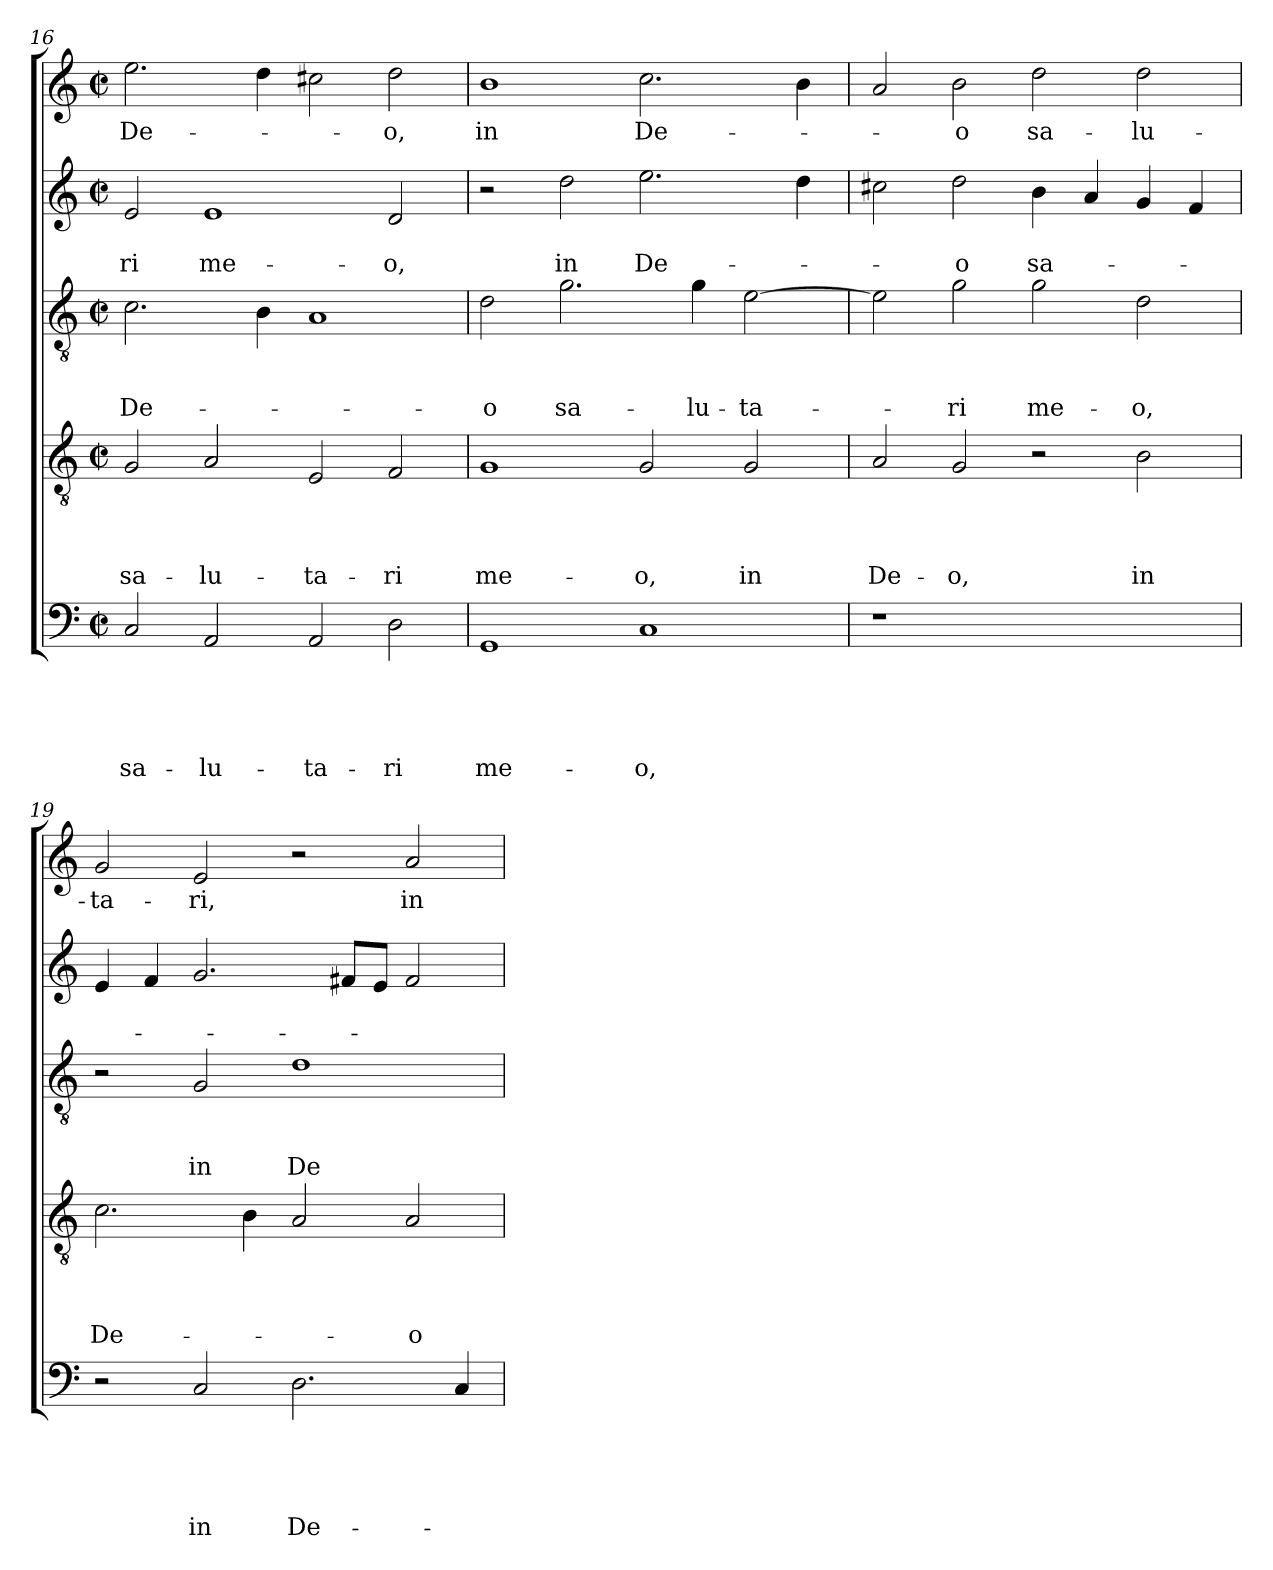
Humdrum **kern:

**kern	**text	**text	**text	**text	**text	**kern	**text	**text	**text	**text	**kern	**text	**text	**text	**kern	**text	**text	**kern	**text
*part5	*part5	*part5	*part5	*part5	*part5	*part4	*part4	*part4	*part4	*part4	*part3	*part3	*part3	*part3	*part2	*part2	*part2	*part1	*part1
*staff5	*staff5	*staff5	*staff5	*staff5	*staff5	*staff4	*staff4	*staff4	*staff4	*staff4	*staff3	*staff3	*staff3	*staff3	*staff2	*staff2	*staff2	*staff1	*staff1
*clefF4	*	*	*	*	*	*clefGv2	*	*	*	*	*clefGv2	*	*	*	*clefG2	*	*	*clefG2	*
*k[]	*	*	*	*	*	*k[]	*	*	*	*	*k[]	*	*	*	*k[]	*	*	*k[]	*
*C:	*	*	*	*	*	*C:	*	*	*	*	*C:	*	*	*	*C:	*	*	*C:	*
*M2/2	*	*	*	*	*	*M2/2	*	*	*	*	*M2/2	*	*	*	*M2/2	*	*	*M2/2	*
*met(c|)	*	*	*	*	*	*met(c|)	*	*	*	*	*met(c|)	*	*	*	*met(c|)	*	*	*met(c|)	*
=16	=16	=16	=16	=16	=16	=16	=16	=16	=16	=16	=16	=16	=16	=16	=16	=16	=16	=16	=16
2C/	.	.	.	.	sa-	2G/	.	.	.	sa-	2.c\	.	.	De-	2e/	.	-ri	2.ee\	De-
2AA/	.	.	.	.	-lu-	2A/	.	.	.	-lu-	.	.	.	.	1e	.	me-	.	.
.	.	.	.	.	.	.	.	.	.	.	4B\	.	.	.	.	.	.	4dd\	.
2AA/	.	.	.	.	-ta-	2E/	.	.	.	-ta-	1A	.	.	.	.	.	.	2cc#X\	.
2D\	.	.	.	.	-ri	2F/	.	.	.	-ri	.	.	.	.	2d/	.	-o,	2dd\	-o,
=17	=17	=17	=17	=17	=17	=17	=17	=17	=17	=17	=17	=17	=17	=17	=17	=17	=17	=17	=17
1GG	.	.	.	.	me-	1G	.	.	.	me-	2d\	.	.	-o	2r	.	.	1b	in
.	.	.	.	.	.	.	.	.	.	.	2.g\	.	.	sa-	2dd\	.	in	.	.
1C	.	.	.	.	-o,	2G/	.	.	.	-o,	.	.	.	.	2.ee\	.	De-	2.cc\	De-
.	.	.	.	.	.	.	.	.	.	.	4g\	.	.	-lu-	.	.	.	.	.
.	.	.	.	.	.	2G/	.	.	.	in	[2e\	.	.	-ta-	.	.	.	.	.
.	.	.	.	.	.	.	.	.	.	.	.	.	.	.	4dd\	.	.	4b\	.
!!LO:PB:g=z
=18	=18	=18	=18	=18	=18	=18	=18	=18	=18	=18	=18	=18	=18	=18	=18	=18	=18	=18	=18
1r	.	.	.	.	.	2A/	.	.	.	De-	2e\]	.	.	.	2cc#X\	.	.	2a/	.
.	.	.	.	.	.	2G/	.	.	.	-o,	2g\	.	.	-ri	2dd\	.	-o	2b\	-o
1ryy	.	.	.	.	.	2r	.	.	.	.	2g\	.	.	me-	4b\	.	sa-	2dd\	sa-
.	.	.	.	.	.	.	.	.	.	.	.	.	.	.	4a/	.	.	.	.
.	.	.	.	.	.	2B\	.	.	.	in	2d\	.	.	-o,	4g/	.	.	2dd\	-lu-
.	.	.	.	.	.	.	.	.	.	.	.	.	.	.	4f/	.	.	.	.
=19	=19	=19	=19	=19	=19	=19	=19	=19	=19	=19	=19	=19	=19	=19	=19	=19	=19	=19	=19
2r	.	.	.	.	.	2.c\	.	.	.	De-	2r	.	.	.	4e/	.	.	2g/	-ta-
.	.	.	.	.	.	.	.	.	.	.	.	.	.	.	4f/	.	.	.	.
2C/	.	.	.	.	in	.	.	.	.	.	2G/	.	.	in	2.g/	.	.	2e/	-ri,
.	.	.	.	.	.	4B\	.	.	.	.	.	.	.	.	.	.	.	.	.
2.D\	.	.	.	.	De-	2A/	.	.	.	.	1d	.	.	De-	.	.	.	2r	.
.	.	.	.	.	.	.	.	.	.	.	.	.	.	.	8f#/L	.	.	.	.
.	.	.	.	.	.	.	.	.	.	.	.	.	.	.	8e/J	.	.	.	.
.	.	.	.	.	.	2A/	.	.	.	-o	.	.	.	.	2f#/	.	.	2a/	in
4C/	.	.	.	.	.	.	.	.	.	.	.	.	.	.	.	.	.	.	.
=	=	=	=	=	=	=	=	=	=	=	=	=	=	=	=	=	=	=	=
*-	*-	*-	*-	*-	*-	*-	*-	*-	*-	*-	*-	*-	*-	*-	*-	*-	*-	*-	*-
